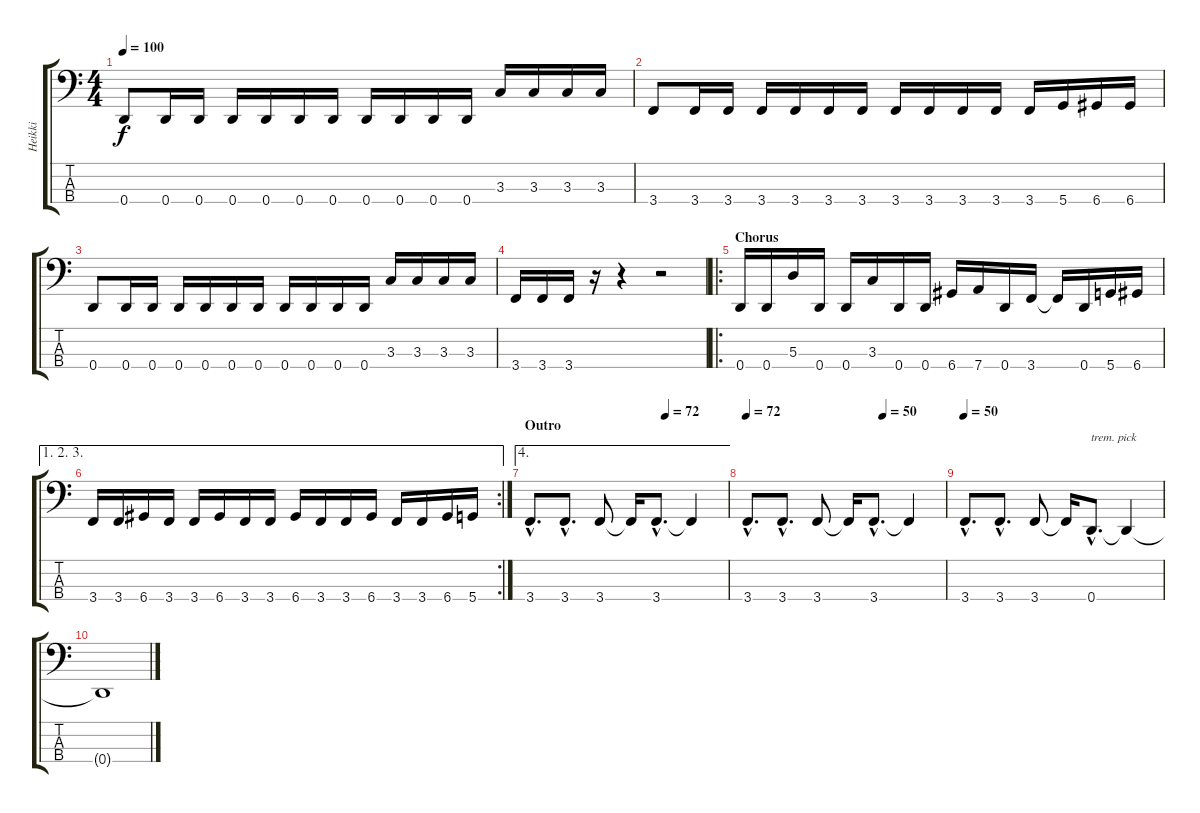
\track ("Heikki" "Heikki") {instrument electricbassfinger}
\staff {score tabs}
\tuning (G2 D2 A1 D1) {hide}
\ts (4 4)
\tempo 100
\clef f4
\ks c
0.4.8{dy f} 0.4.16 0.4.16 0.4.16 0.4.16 0.4.16 0.4.16 0.4.16 0.4.16 0.4.16 0.4.16 3.3.16 3.3.16 3.3.16 3.3.16 |
3.4.8 3.4.16 3.4.16 3.4.16 3.4.16 3.4.16 3.4.16 3.4.16 3.4.16 3.4.16 3.4.16 3.4.16 5.4.16 6.4.16 6.4.16 |
0.4.8 0.4.16 0.4.16 0.4.16 0.4.16 0.4.16 0.4.16 0.4.16 0.4.16 0.4.16 0.4.16 3.3.16 3.3.16 3.3.16 3.3.16 |
3.4.16 3.4.16 3.4.16 r.16 r.4 r.2 |
\ro
\section ("" "Chorus")
0.4.16 0.4.16 5.3.16 0.4.16 0.4.16 3.3.16 0.4.16 0.4.16 6.4.16 7.4.16 0.4.16 3.4.16 3.4{t}.16 0.4.16 5.4.16 6.4.16 |
\ae (1 2 3)
\rc 2
3.4.16 3.4.16 6.4.16 3.4.16 3.4.16 6.4.16 3.4.16 3.4.16 6.4.16 3.4.16 3.4.16 6.4.16 3.4.16 3.4.16 6.4.16 5.4.16 |
\ae 4
\section ("" "Outro")
\tempo (72 0.6875)
3.4{hac}.8{d} 3.4{hac}.8{d} 3.4.8 3.4{t}.16 3.4{hac}.8{d} 3.4{t}.4 |
\tempo 72
\tempo (50 0.6875)
3.4{hac}.8{d} 3.4{hac}.8{d} 3.4.8 3.4{t}.16 3.4{hac}.8{d} 3.4{t}.4 |
\tempo 50
3.4{hac}.8{d} 3.4{hac}.8{d} 3.4.8 3.4{t}.16 0.4{hac}.8{d txt "trem. pick"} 0.4{t}.4 |
0.4{t}.1
